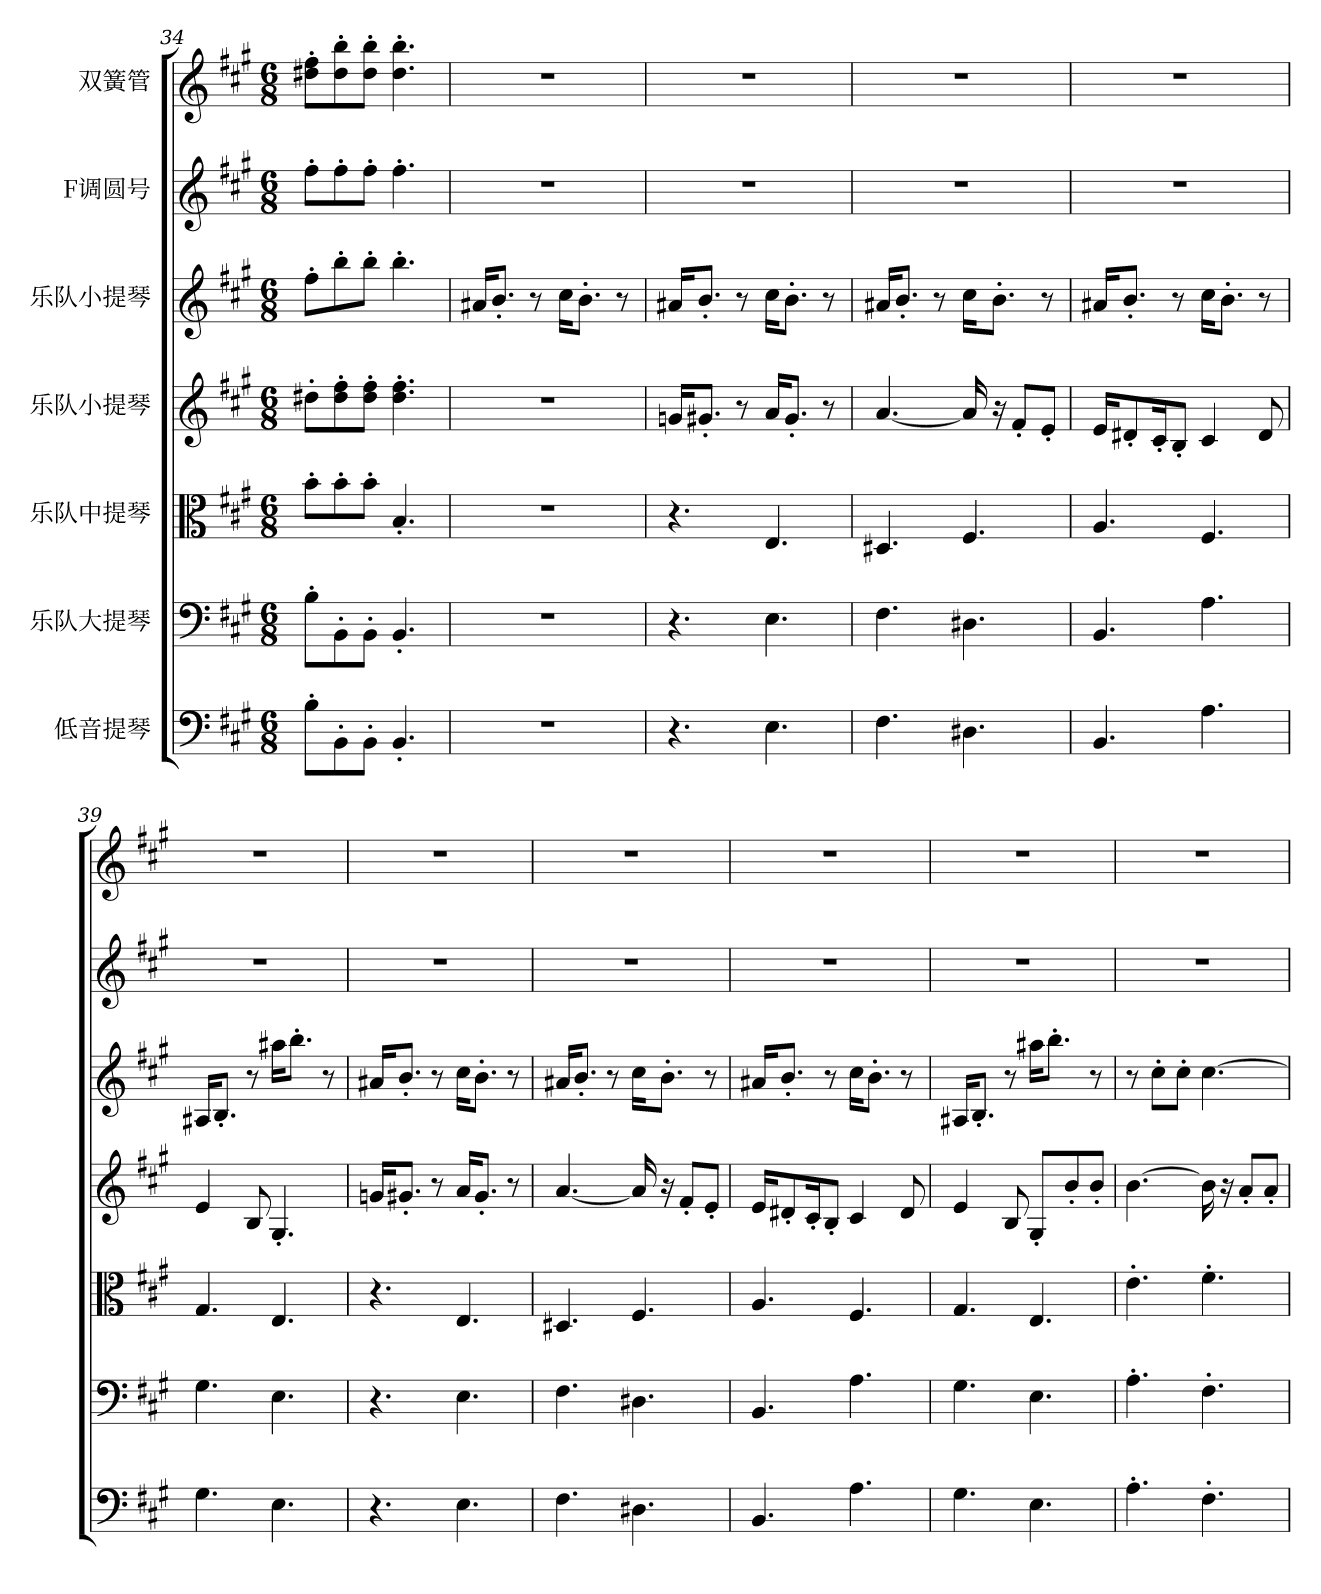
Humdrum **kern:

**kern	**kern	**kern	**kern	**kern	**kern	**kern
*part7	*part6	*part5	*part4	*part3	*part2	*part1
*staff7	*staff6	*staff5	*staff4	*staff3	*staff2	*staff1
*I"低音提琴	*I"乐队大提琴	*I"乐队中提琴	*I"乐队小提琴	*I"乐队小提琴	*I"F调圆号	*I"双簧管
*clefF4	*clefF4	*clefC3	*clefG2	*clefG2	*clefG2	*clefG2
*ITrd7c12	*	*	*	*	*ITrd4c7	*
*k[f#c#g#]	*k[f#c#g#]	*k[f#c#g#]	*k[f#c#g#]	*k[f#c#g#]	*k[f#c#]	*k[f#c#g#]
*M6/8	*M6/8	*M6/8	*M6/8	*M6/8	*M6/8	*M6/8
*MM153	*MM153	*MM153	*MM153	*MM153	*MM153	*MM153
=34	=34	=34	=34	=34	=34	=34
8BB'\L	8B'\L	8b'\L	8dd#X'\L	8ff#'\L	8b'\L	8dd#X\' 8ff#\'L
8BBB'\	8BB'\	8b'\	8dd#\' 8ff#\'	8bb'\	8b'\	8dd#\' 8bb\'
8BBB'\J	8BB'\J	8b'\J	8dd#\' 8ff#\'J	8bb'\J	8b'\J	8dd#\' 8bb\'J
4.BBB'/	4.BB'/	4.B'/	4.dd#\' 4.ff#\'	4.bb'\	4.b'\	4.dd#\' 4.bb\'
!!LO:PB:g=z
=35	=35	=35	=35	=35	=35	=35
*	*	*	*	*	*	*MM156
2.r	2.r	2.r	2.r	16a#X/KL	2.r	2.r
.	.	.	.	8.b'/J	.	.
.	.	.	.	8r	.	.
.	.	.	.	16cc#\KL	.	.
.	.	.	.	8.b'\J	.	.
.	.	.	.	8r	.	.
=36	=36	=36	=36	=36	=36	=36
4.r	4.r	4.r	16gn/KL	16a#X/KL	2.r	2.r
.	.	.	8.g#X'/J	8.b'/J	.	.
.	.	.	8r	8r	.	.
4.EE\	4.E\	4.E/	16a/KL	16cc#\KL	.	.
.	.	.	8.g#'/J	8.b'\J	.	.
.	.	.	8r	8r	.	.
=37	=37	=37	=37	=37	=37	=37
4.FF#\	4.F#\	4.D#X/	[4.a/	16a#X/KL	2.r	2.r
.	.	.	.	8.b'/J	.	.
.	.	.	.	8r	.	.
4.DD#X\	4.D#X\	4.F#/	16a/]	16cc#\KL	.	.
.	.	.	16r	8.b'\J	.	.
.	.	.	8f#'/L	.	.	.
.	.	.	8e'/J	8r	.	.
=38	=38	=38	=38	=38	=38	=38
4.BBB/	4.BB/	4.A/	16e/KL	16a#X/KL	2.r	2.r
.	.	.	8d#X'/	8.b'/J	.	.
.	.	.	16c#'/K	.	.	.
.	.	.	8B'/J	8r	.	.
4.AA\	4.A\	4.F#/	4c#/	16cc#\KL	.	.
.	.	.	.	8.b'\J	.	.
.	.	.	8d#/	8r	.	.
!!LO:PB:g=z
=39	=39	=39	=39	=39	=39	=39
4.GG#\	4.G#\	4.G#/	4e/	16A#X/KL	2.r	2.r
.	.	.	.	8.B'/J	.	.
.	.	.	8B/	8r	.	.
4.EE\	4.E\	4.E/	4.G#'/	16aa#X\KL	.	.
.	.	.	.	8.bb'\J	.	.
.	.	.	.	8r	.	.
=40	=40	=40	=40	=40	=40	=40
4.r	4.r	4.r	16gn/KL	16a#X/KL	2.r	2.r
.	.	.	8.g#X'/J	8.b'/J	.	.
.	.	.	8r	8r	.	.
4.EE\	4.E\	4.E/	16a/KL	16cc#\KL	.	.
.	.	.	8.g#'/J	8.b'\J	.	.
.	.	.	8r	8r	.	.
=41	=41	=41	=41	=41	=41	=41
4.FF#\	4.F#\	4.D#X/	[4.a/	16a#X/KL	2.r	2.r
.	.	.	.	8.b'/J	.	.
.	.	.	.	8r	.	.
4.DD#X\	4.D#X\	4.F#/	16a/]	16cc#\KL	.	.
.	.	.	16r	8.b'\J	.	.
.	.	.	8f#'/L	.	.	.
.	.	.	8e'/J	8r	.	.
=42	=42	=42	=42	=42	=42	=42
4.BBB/	4.BB/	4.A/	16e/KL	16a#X/KL	2.r	2.r
.	.	.	8d#X'/	8.b'/J	.	.
.	.	.	16c#'/K	.	.	.
.	.	.	8B'/J	8r	.	.
4.AA\	4.A\	4.F#/	4c#/	16cc#\KL	.	.
.	.	.	.	8.b'\J	.	.
.	.	.	8d#/	8r	.	.
!!LO:PB:g=z
=43	=43	=43	=43	=43	=43	=43
4.GG#\	4.G#\	4.G#/	4e/	16A#X/KL	2.r	2.r
.	.	.	.	8.B'/J	.	.
.	.	.	8B/	8r	.	.
4.EE\	4.E\	4.E/	8G#'/L	16aa#X\KL	.	.
.	.	.	.	8.bb'\J	.	.
.	.	.	8b'/	.	.	.
.	.	.	8b'/J	8r	.	.
=44	=44	=44	=44	=44	=44	=44
4.AA'\	4.A'\	4.e'\	[4.b\	8r	2.r	2.r
.	.	.	.	8cc#'\L	.	.
.	.	.	.	8cc#'\J	.	.
4.FF#'\	4.F#'\	4.f#'\	16b\]	[4.cc#\	.	.
.	.	.	16r	.	.	.
.	.	.	8a'/L	.	.	.
.	.	.	8a'/J	.	.	.
=	=	=	=	=	=	=
*-	*-	*-	*-	*-	*-	*-
